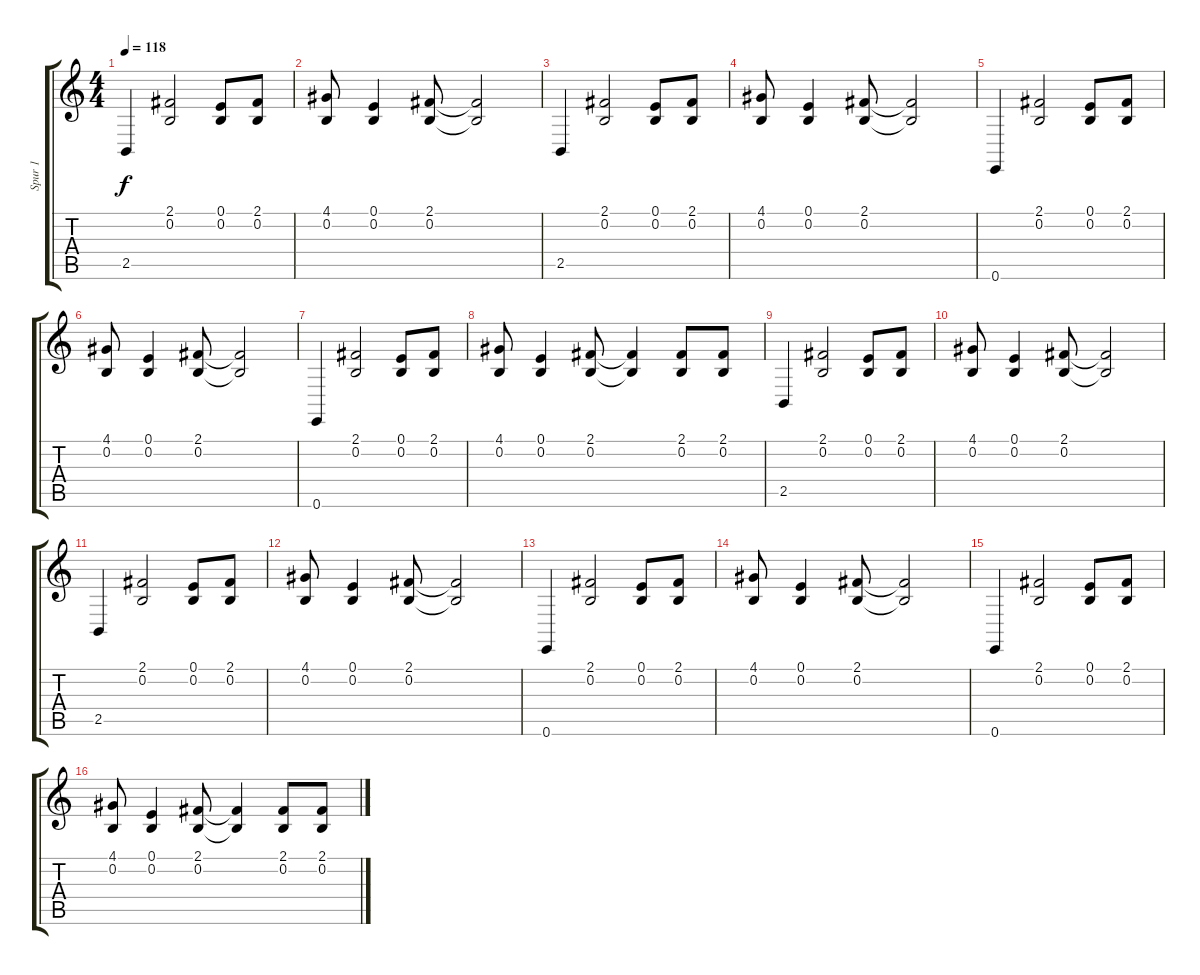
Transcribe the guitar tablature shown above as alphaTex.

\track ("Spur 1" "Spur 1") {instrument acousticgrandpiano}
\staff {score tabs}
\tuning (E4 B3 G3 D3 A2 E2) {hide}
\ts (4 4)
\tempo 118
\clef g2
\ks c
2.5.4{dy f instrument frenchhorn} (2.1 0.2).2 (0.1 0.2).8 (2.1 0.2).8 |
(4.1 0.2).8 (0.1 0.2).4 (2.1 0.2).8 (2.1{t} 0.2{t}).2 |
2.5.4 (2.1 0.2).2 (0.1 0.2).8 (2.1 0.2).8 |
(4.1 0.2).8 (0.1 0.2).4 (2.1 0.2).8 (2.1{t} 0.2{t}).2 |
0.6.4 (2.1 0.2).2 (0.1 0.2).8 (2.1 0.2).8 |
(4.1 0.2).8 (0.1 0.2).4 (2.1 0.2).8 (2.1{t} 0.2{t}).2 |
0.6.4 (2.1 0.2).2 (0.1 0.2).8 (2.1 0.2).8 |
(4.1 0.2).8 (0.1 0.2).4 (2.1 0.2).8 (2.1{t} 0.2{t}).4 (2.1 0.2).8 (2.1 0.2).8 |
2.5.4{instrument brasssection} (2.1 0.2).2 (0.1 0.2).8 (2.1 0.2).8 |
(4.1 0.2).8 (0.1 0.2).4 (2.1 0.2).8 (2.1{t} 0.2{t}).2 |
2.5.4 (2.1 0.2).2 (0.1 0.2).8 (2.1 0.2).8 |
(4.1 0.2).8 (0.1 0.2).4 (2.1 0.2).8 (2.1{t} 0.2{t}).2 |
0.6.4 (2.1 0.2).2 (0.1 0.2).8 (2.1 0.2).8 |
(4.1 0.2).8 (0.1 0.2).4 (2.1 0.2).8 (2.1{t} 0.2{t}).2 |
0.6.4 (2.1 0.2).2 (0.1 0.2).8 (2.1 0.2).8 |
(4.1 0.2).8 (0.1 0.2).4 (2.1 0.2).8 (2.1{t} 0.2{t}).4 (2.1 0.2).8 (2.1 0.2).8
